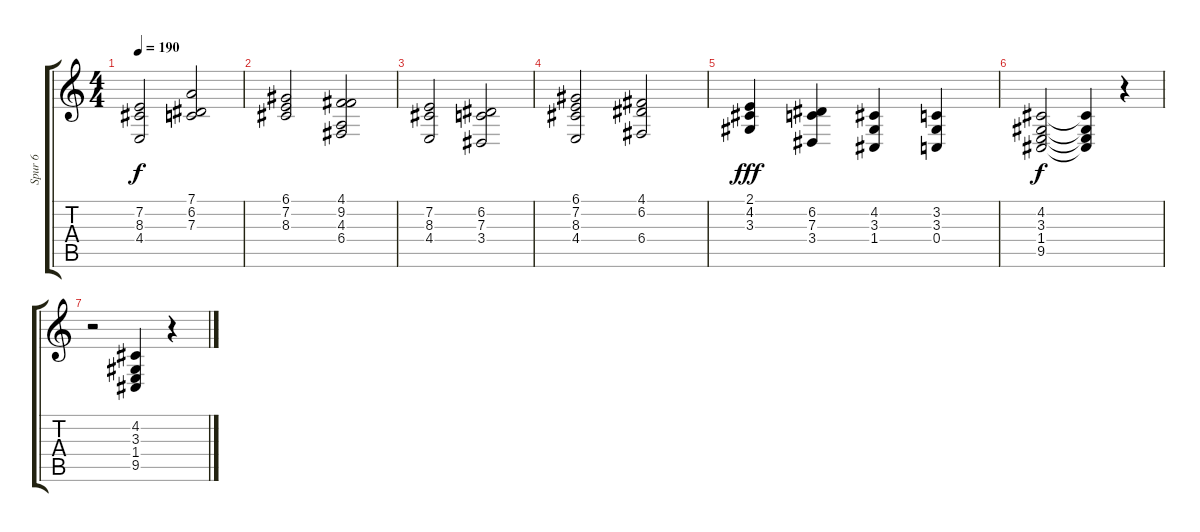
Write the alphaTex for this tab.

\track ("Spur 6" "Spur 6") {instrument choiraahs}
\staff {score tabs}
\tuning (D4 A3 F3 C3 G2 D2) {hide}
\ts (4 4)
\tempo 190
\clef g2
\ks c
(7.2 8.3 4.4).2{dy f} (7.1 6.2 7.3).2 |
(6.1 7.2 8.3).2 (4.1 9.2 4.3 6.4).2 |
(7.2 8.3 4.4).2 (6.2 7.3 3.4).2 |
(6.1 7.2 8.3 4.4).2 (4.1 6.2 6.4).2 |
(2.1 4.2 3.3).4{dy fff} (6.2 7.3 3.4).4 (4.2 3.3 1.4).4 (3.2 3.3 0.4).4 |
(4.2 3.3 1.4 9.5).2{dy f} (4.2{t} 3.3{t} 1.4{t} 9.5{t}).4 r.4 |
r.2 (4.2 3.3 1.4 9.5).4 r.4
